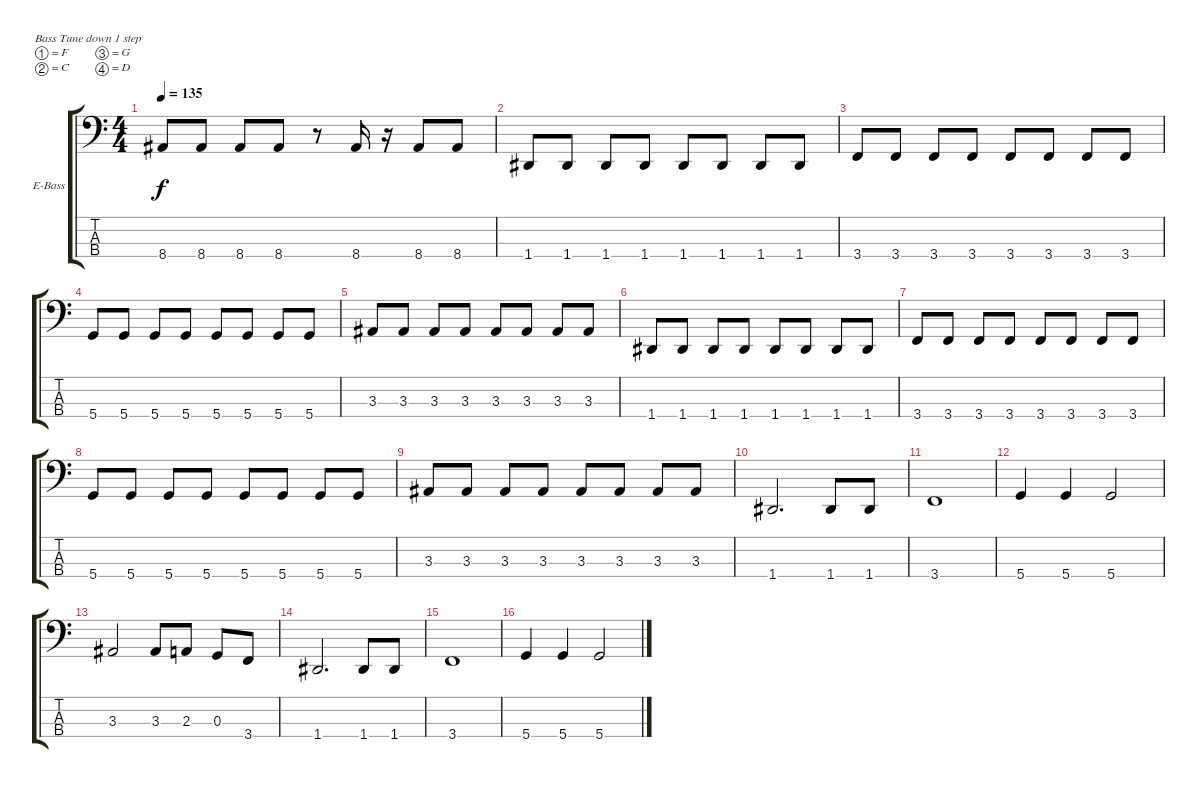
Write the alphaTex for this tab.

\defaultSystemsLayout 4
\bracketExtendMode groupsimilarinstruments
\firstSystemTrackNameOrientation horizontal
\otherSystemsTrackNameOrientation horizontal
\track ("Electric Bass" "E-Bass") {instrument electricbassfinger}
\staff {score tabs}
\tuning (F2 C2 G1 D1)
\ts (4 4)
\tempo 135
\clef f4
\scale
0.333333
\ks c
8.4.8{dy f} 8.4.8 8.4.8 8.4.8 r.8 8.4.16 r.16 8.4.8 8.4.8 |
\scale
0.333333 1.4.8 1.4.8 1.4.8 1.4.8 1.4.8 1.4.8 1.4.8 1.4.8 |
\scale
0.333333 3.4.8 3.4.8 3.4.8 3.4.8 3.4.8 3.4.8 3.4.8 3.4.8 |
\scale
0.333333 5.4.8 5.4.8 5.4.8 5.4.8 5.4.8 5.4.8 5.4.8 5.4.8 |
\scale
0.333333 3.3.8 3.3.8 3.3.8 3.3.8 3.3.8 3.3.8 3.3.8 3.3.8 |
\scale
0.333333 1.4.8 1.4.8 1.4.8 1.4.8 1.4.8 1.4.8 1.4.8 1.4.8 |
\scale
0.333333 3.4.8 3.4.8 3.4.8 3.4.8 3.4.8 3.4.8 3.4.8 3.4.8 |
\scale
0.333333 5.4.8 5.4.8 5.4.8 5.4.8 5.4.8 5.4.8 5.4.8 5.4.8 |
\scale
0.333333 3.3.8 3.3.8 3.3.8 3.3.8 3.3.8 3.3.8 3.3.8 3.3.8 |
\scale
0.333333 1.4.2{d} 1.4.8 1.4.8 |
\scale
0.333333 3.4.1 |
\scale
0.333333 5.4.4 5.4.4 5.4.2 |
\scale
0.333333 3.3.2 3.3.8 2.3.8 0.3.8 3.4.8 |
\scale
0.333333 1.4.2{d} 1.4.8 1.4.8 |
\scale
0.333333 3.4.1 |
\scale
0.333333 5.4.4 5.4.4 5.4.2
